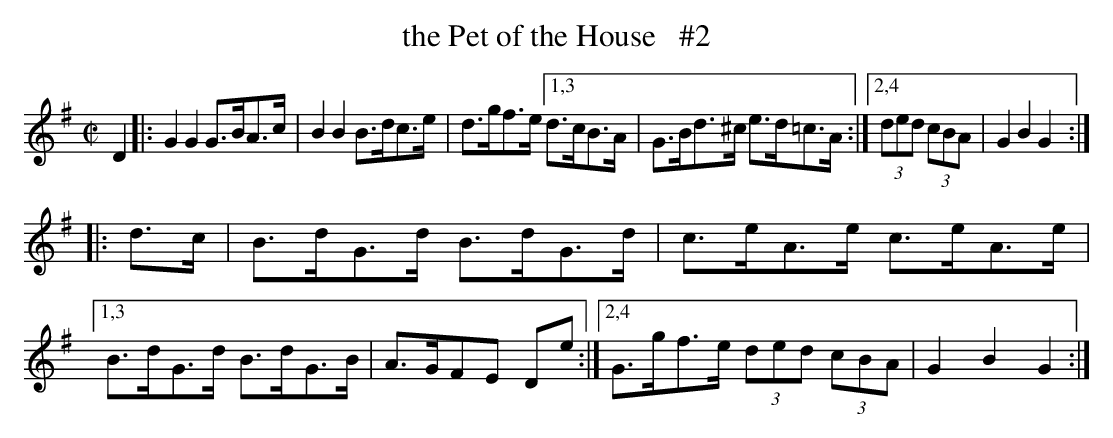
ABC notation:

X:1
T: the Pet of the House   #2
M: C|
L: 1/8
K: G
D2 |: G2G2 G>BA>c | B2B2 B>dc>e | d>gf>e [1,3 d>cB>A | G>Bd>^c e>d=c>A :|[2,4 (3ded (3cBA | G2B2 G2 :|
|: d>c | B>dG>d B>dG>d | c>eA>e c>eA>e |[1,3 B>dG>d B>dG>B | A>GFE De :|[2,4 G>gf>e (3ded (3cBA | G2B2 G2 :|
